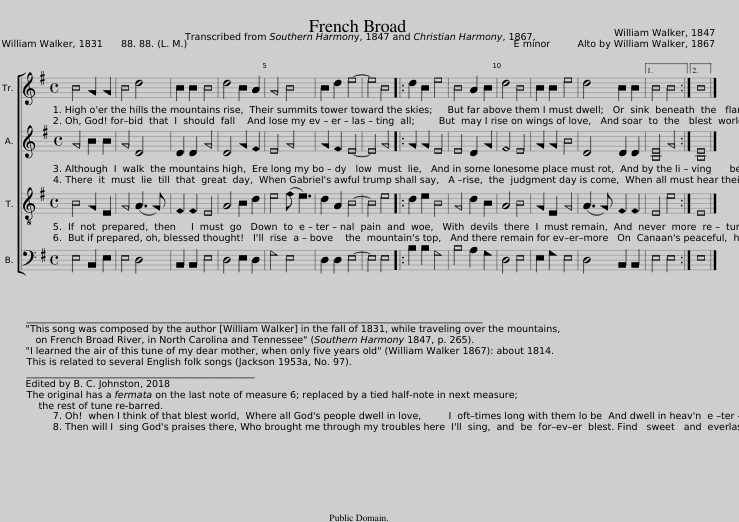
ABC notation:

X:1
%%score [ 1 2 3 4 ]
L:1/8
Q:1/4=100
M:4/4
I:linebreak $
K:G
V:1 treble
V:2 treble
V:3 treble-8
V:4 bass
V:1
 B4 G2 G2 | B4 d4 | B2 B2 B4 | d4 B2 A2 | G4 B4 | %5
 B2 d2 e4- | e4 B4 |: d2 B2 e4 | B4 A2 B2 | d4 B4 | %10
 B2 B2 e4 | d4 B2 B2 |1 B4 B4 :|2 B8 |] %14
V:2
 G4 B2 B2 | G4 D4 | D2 D2 G4 | D4 G2 F2 | E4 G4 | %5
 G2 F2 E4- | E4 G4 |: G2 G2 E4 | E4 D2 G2 | F4 E4 | %10
 G2 G2 B4 | D4 D2 D2 |1 [B,E]4 G4 :|2 [B,E]8 |] %14
V:3
 B4 G2 E2 | G4 (A3 G) | F2 F2 E4 | A4 B2 d2 | e4 (f e3) | %5
 d2 A2 B4- | B4 e4 |: d2 e2 B4 | G4 d2 B2 | A4 B4 | %10
 G2 E2 G4 | (A3 G) F2 F2 |1 E4 e4 :|2 E8 |] %14
V:4
 E,4 B,,2 E,2 | E,4 D,4 | B,,2 B,,2 E,4 | D,4 E,2 D,2 | G,4 E,4 | %5
 D,2 D,2 E,4- | E,4 E,4 |: B,2 B,2 G,4 | B,4 A,2 G,2 | D,4 E,4 | %10
 E,2 G,2 E,4 | D,4 B,,2 B,,2 |1 E,4 E,4 :|2 E,8 |] %14
